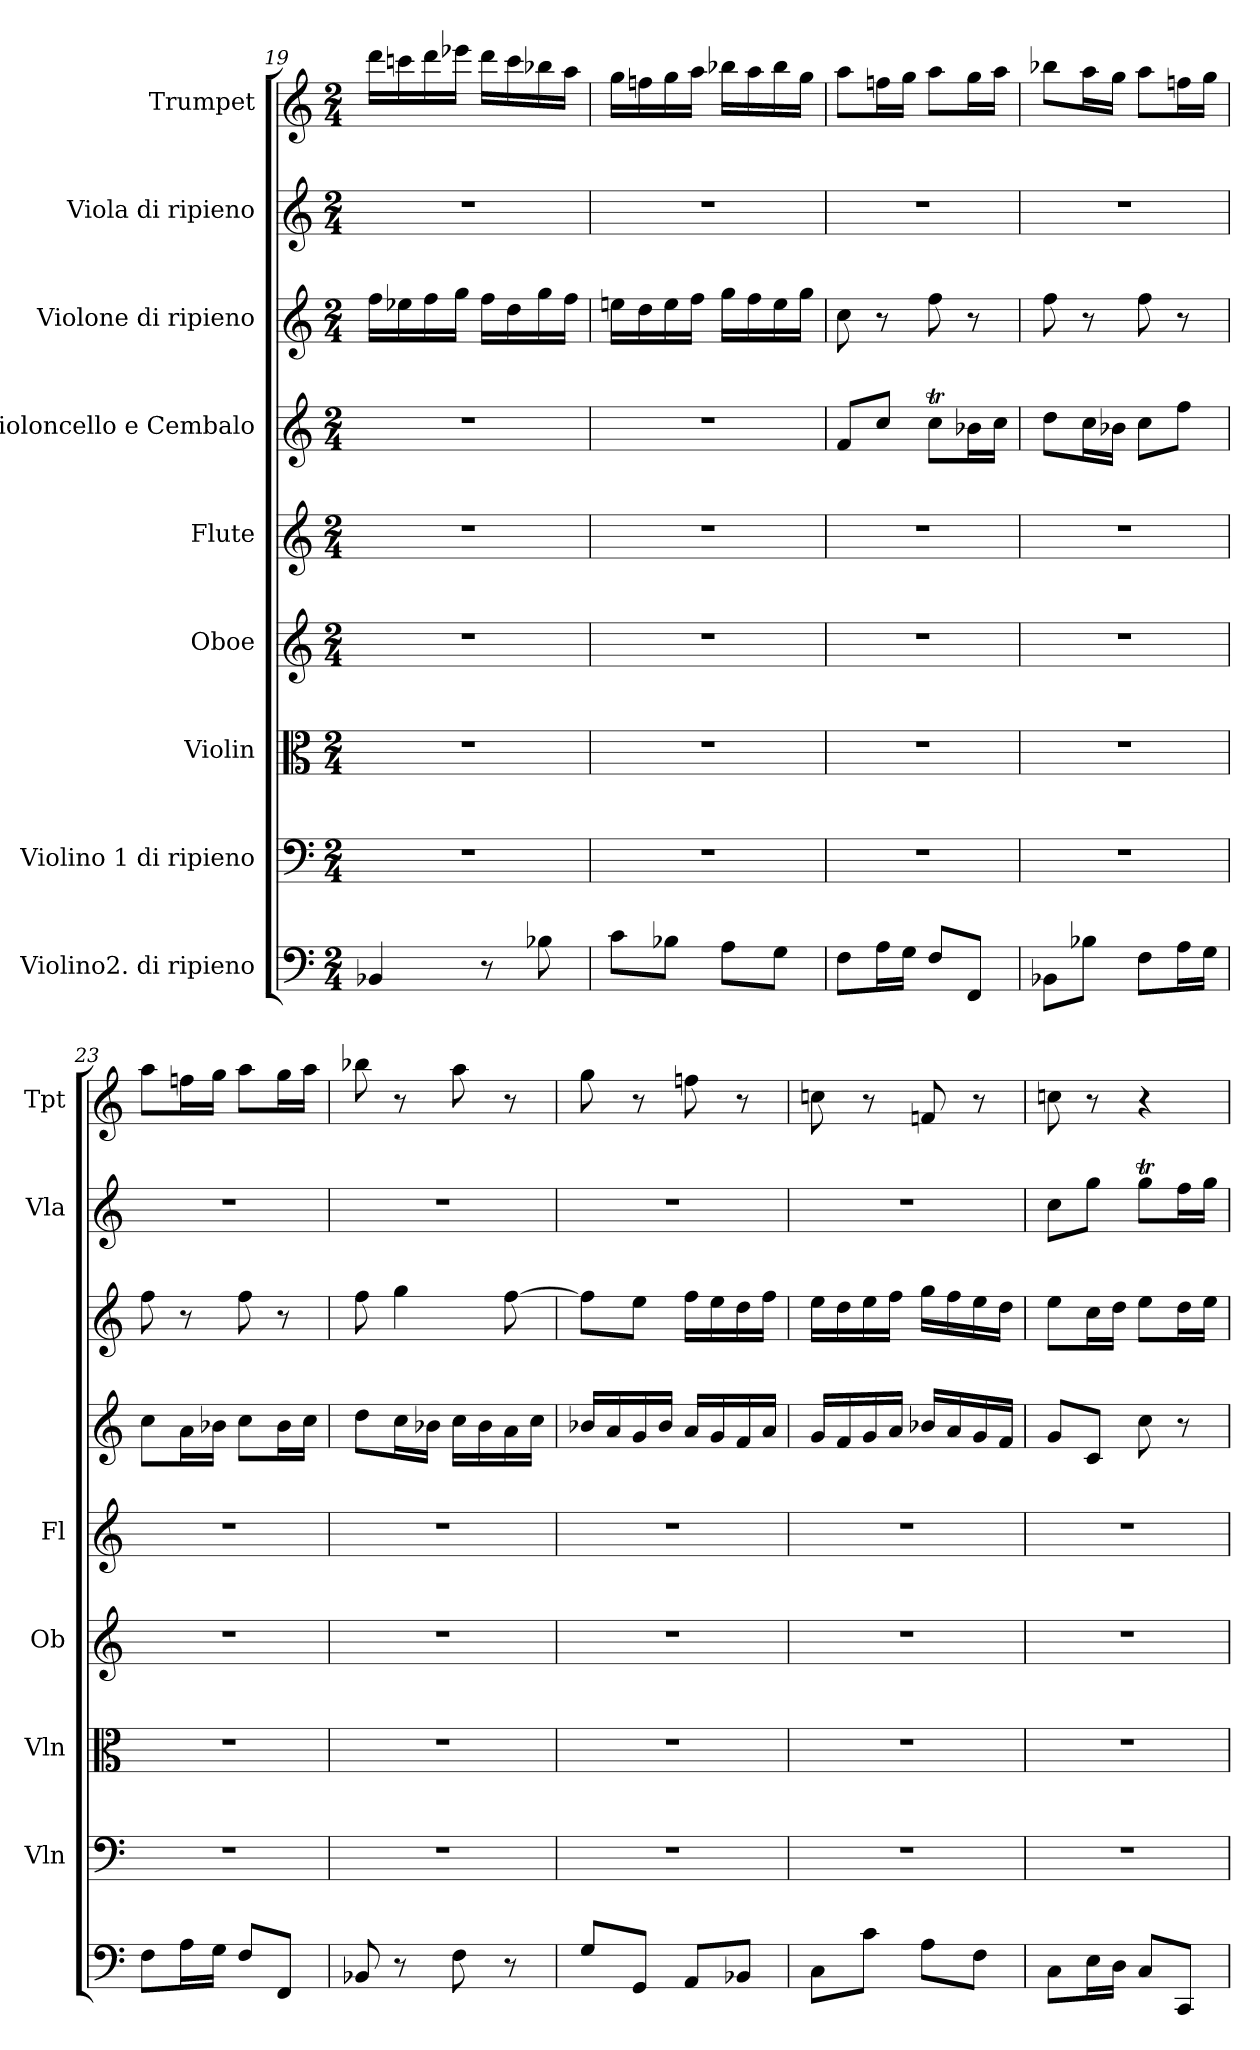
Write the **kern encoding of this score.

**kern	**kern	**kern	**kern	**kern	**kern	**kern	**kern	**kern
*part9	*part8	*part7	*part6	*part5	*part4	*part3	*part2	*part1
*staff9	*staff8	*staff7	*staff6	*staff5	*staff4	*staff3	*staff2	*staff1
*I"Violino2. di ripieno	*I"Violino 1 di ripieno	*I"Violin	*I"Oboe	*I"Flute	*I"Violoncello e Cembalo	*I"Violone di ripieno	*I"Viola di ripieno	*I"Trumpet
*	*I'Vln	*I'Vln	*I'Ob	*I'Fl	*	*	*I'Vla	*I'Tpt
*clefF4	*clefF4	*clefC3	*clefG2	*clefG2	*clefG2	*clefG2	*clefG2	*clefG2
*	*	*	*	*	*	*	*	*ITrd1c2
*M2/4	*M2/4	*M2/4	*M2/4	*M2/4	*M2/4	*M2/4	*M2/4	*M2/4
=19	=19	=19	=19	=19	=19	=19	=19	=19
4BB-/	2r	2r	2r	2r	2r	16ff\LL	2r	16ccc\LL
.	.	.	.	.	.	16ee-\	.	16bb-\
.	.	.	.	.	.	16ff\	.	16ccc\
.	.	.	.	.	.	16gg\JJ	.	16ddd-\JJ
8r	.	.	.	.	.	16ff\LL	.	16ccc\LL
.	.	.	.	.	.	16dd\	.	16bb-\
8B-\	.	.	.	.	.	16gg\	.	16aa-\
.	.	.	.	.	.	16ff\JJ	.	16gg\JJ
=20	=20	=20	=20	=20	=20	=20	=20	=20
8c\L	2r	2r	2r	2r	2r	16een\LL	2r	16ff\LL
.	.	.	.	.	.	16dd\	.	16ee-\
8B-\J	.	.	.	.	.	16ee\	.	16ff\
.	.	.	.	.	.	16ff\JJ	.	16gg\JJ
8A\L	.	.	.	.	.	16gg\LL	.	16aa-\LL
.	.	.	.	.	.	16ff\	.	16gg\
8G\J	.	.	.	.	.	16ee\	.	16aa-\
.	.	.	.	.	.	16gg\JJ	.	16ff\JJ
=21	=21	=21	=21	=21	=21	=21	=21	=21
8F\L	2r	2r	2r	2r	8f/L	8cc\	2r	8gg\L
16A\L	.	.	.	.	8cc/J	8r	.	16ee-\L
16G\JJ	.	.	.	.	.	.	.	16ff\JJ
8F/L	.	.	.	.	8ccT\L	8ff\	.	8gg\L
8FF/J	.	.	.	.	16b-\L	8r	.	16ff\L
.	.	.	.	.	16cc\JJ	.	.	16gg\JJ
=22	=22	=22	=22	=22	=22	=22	=22	=22
8BB-\L	2r	2r	2r	2r	8dd\L	8ff\	2r	8aa-\L
8B-\J	.	.	.	.	16cc\L	8r	.	16gg\L
.	.	.	.	.	16b-\JJ	.	.	16ff\JJ
8F\L	.	.	.	.	8cc\L	8ff\	.	8gg\L
16A\L	.	.	.	.	8ff\J	8r	.	16ee-\L
16G\JJ	.	.	.	.	.	.	.	16ff\JJ
=23	=23	=23	=23	=23	=23	=23	=23	=23
8F\L	2r	2r	2r	2r	8cc\L	8ff\	2r	8gg\L
16A\L	.	.	.	.	16a\L	8r	.	16ee-\L
16G\JJ	.	.	.	.	16b-\JJ	.	.	16ff\JJ
8F/L	.	.	.	.	8cc\L	8ff\	.	8gg\L
8FF/J	.	.	.	.	16b-\L	8r	.	16ff\L
.	.	.	.	.	16cc\JJ	.	.	16gg\JJ
=24	=24	=24	=24	=24	=24	=24	=24	=24
8BB-/	2r	2r	2r	2r	8dd\L	8ff\	2r	8aa-\
8r	.	.	.	.	16cc\L	4gg\	.	8r
.	.	.	.	.	16b-\JJ	.	.	.
8F\	.	.	.	.	16cc\LL	.	.	8gg\
.	.	.	.	.	16b-\	.	.	.
8r	.	.	.	.	16a\	[8ff\	.	8r
.	.	.	.	.	16cc\JJ	.	.	.
=25	=25	=25	=25	=25	=25	=25	=25	=25
8G/L	2r	2r	2r	2r	16b-/LL	8ff\L]	2r	8ff\
.	.	.	.	.	16a/	.	.	.
8GG/J	.	.	.	.	16g/	8ee\J	.	8r
.	.	.	.	.	16b-/JJ	.	.	.
8AA/L	.	.	.	.	16a/LL	16ff\LL	.	8ee-\
.	.	.	.	.	16g/	16ee\	.	.
8BB-/J	.	.	.	.	16f/	16dd\	.	8r
.	.	.	.	.	16a/JJ	16ff\JJ	.	.
=26	=26	=26	=26	=26	=26	=26	=26	=26
8C\L	2r	2r	2r	2r	16g/LL	16ee\LL	2r	8b-\
.	.	.	.	.	16f/	16dd\	.	.
8c\J	.	.	.	.	16g/	16ee\	.	8r
.	.	.	.	.	16a/JJ	16ff\JJ	.	.
8A\L	.	.	.	.	16b-/LL	16gg\LL	.	8e-/
.	.	.	.	.	16a/	16ff\	.	.
8F\J	.	.	.	.	16g/	16ee\	.	8r
.	.	.	.	.	16f/JJ	16dd\JJ	.	.
=27	=27	=27	=27	=27	=27	=27	=27	=27
8C\L	2r	2r	2r	2r	8g/L	8ee\L	8cc\L	8b-\
16E\L	.	.	.	.	8c/J	16cc\L	8gg\J	8r
16D\JJ	.	.	.	.	.	16dd\JJ	.	.
8C/L	.	.	.	.	8cc\	8ee\L	8ggT\L	4r
8CC/J	.	.	.	.	8r	16dd\L	16ff\L	.
.	.	.	.	.	.	16ee\JJ	16gg\JJ	.
=	=	=	=	=	=	=	=	=
*-	*-	*-	*-	*-	*-	*-	*-	*-
